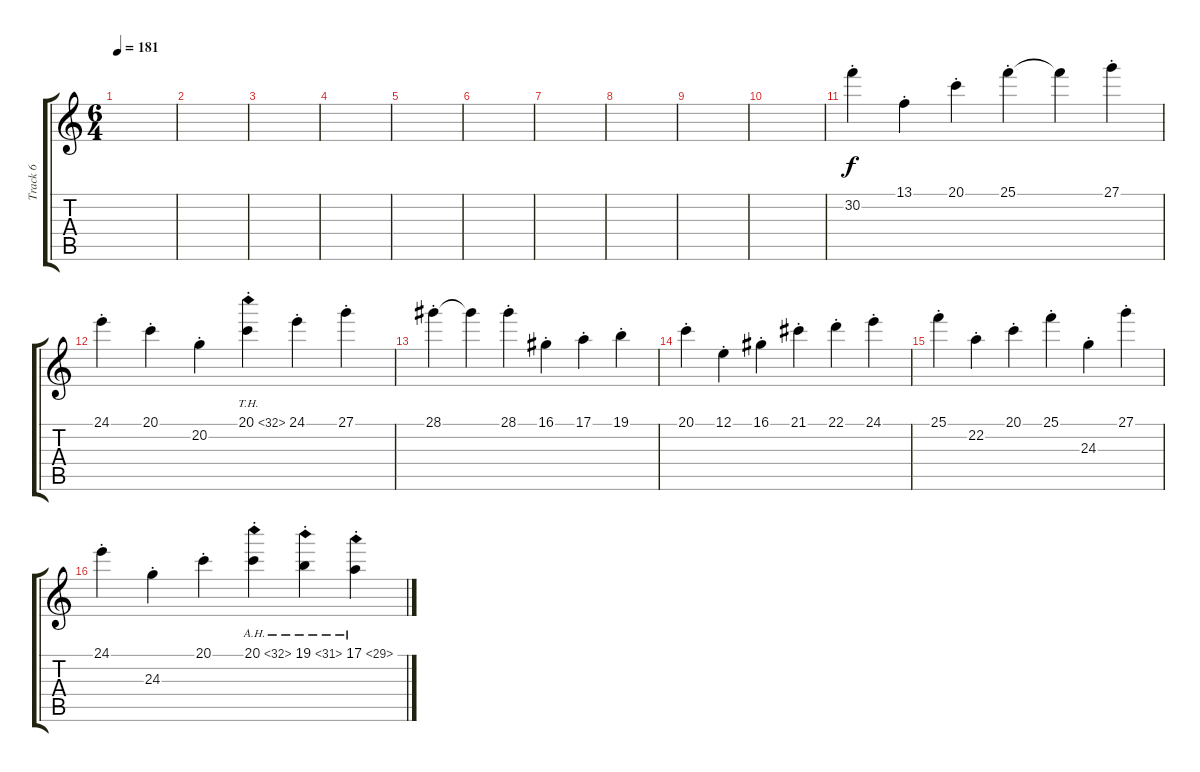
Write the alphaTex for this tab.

\track ("Track 6" "Track 6") {instrument pad4choir}
\staff {score tabs}
\tuning (E4 B3 G3 D3 A2 E2) {hide}
\ts (6 4)
\tempo 181
\clef g2
\ks c
|
|
|
|
|
|
|
|
|
|
30.2{st}.4{instrument acousticgrandpiano} 13.1{st}.4 20.1{st}.4 25.1{st}.4 25.1{t}.4 27.1{st}.4 |
24.1{st}.4 20.1{st}.4 20.2{st}.4 20.1{th 12 st}.4 24.1{st}.4 27.1{st}.4 |
28.1{st}.4 28.1{t}.4 28.1{st}.4 16.1{st}.4 17.1{st}.4 19.1{st}.4 |
20.1{st}.4 12.1{st}.4 16.1{st}.4 21.1{st}.4 22.1{st}.4 24.1{st}.4 |
25.1{st}.4 22.2{st}.4 20.1{st}.4 25.1{st}.4 24.3{st}.4 27.1{st}.4 |
24.1{st}.4 24.3{st}.4 20.1{st}.4 20.1{ah 12 st}.4 19.1{ah 12 st}.4 17.1{ah 12 st}.4
